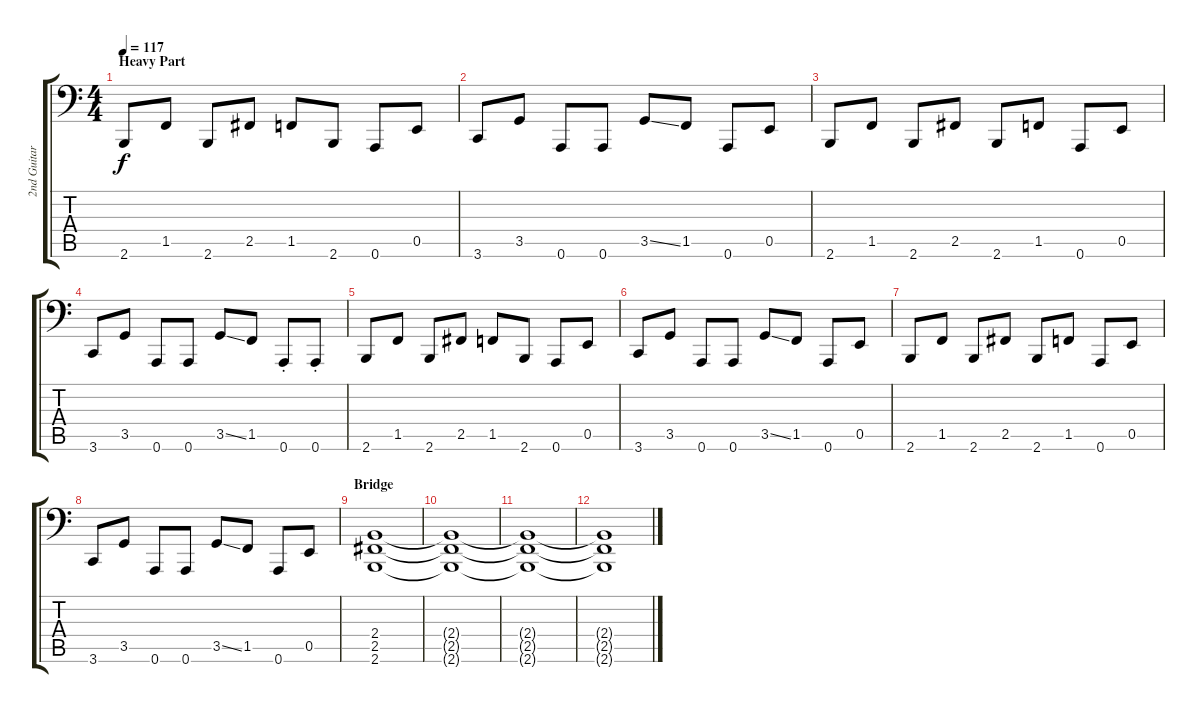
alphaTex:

\track ("2nd Guitar (with a nice effect,too)" "2nd Guitar") {instrument vibraphone}
\staff {score tabs}
\tuning (E4 B3 G3 A2 E2 A1) {hide}
\ts (4 4)
\section ("" "Heavy Part")
\tempo 117
\clef f4
\ks c
2.6.8{dy f volume 12 instrument overdrivenguitar} 1.5.8 2.6.8 2.5.8 1.5.8 2.6.8 0.6.8 0.5.8 |
3.6.8 3.5.8 0.6.8 0.6.8 3.5{ss}.8 1.5.8 0.6.8 0.5.8 |
2.6.8 1.5.8 2.6.8 2.5.8 2.6.8 1.5.8 0.6.8 0.5.8 |
3.6.8 3.5.8 0.6.8 0.6.8 3.5{ss}.8 1.5.8 0.6{st}.8 0.6{st}.8 |
2.6.8 1.5.8 2.6.8 2.5.8 1.5.8 2.6.8 0.6.8 0.5.8 |
3.6.8 3.5.8 0.6.8 0.6.8 3.5{ss}.8 1.5.8 0.6.8 0.5.8 |
2.6.8 1.5.8 2.6.8 2.5.8 2.6.8 1.5.8 0.6.8 0.5.8 |
3.6.8 3.5.8 0.6.8 0.6.8 3.5{ss}.8 1.5.8 0.6.8 0.5.8 |
\section ("" "Bridge")
(2.4 2.5 2.6).1{volume 13 instrument vibraphone} |
(2.4{t} 2.5{t} 2.6{t}).1 |
(2.4{t} 2.5{t} 2.6{t}).1 |
(2.4{t} 2.5{t} 2.6{t}).1
